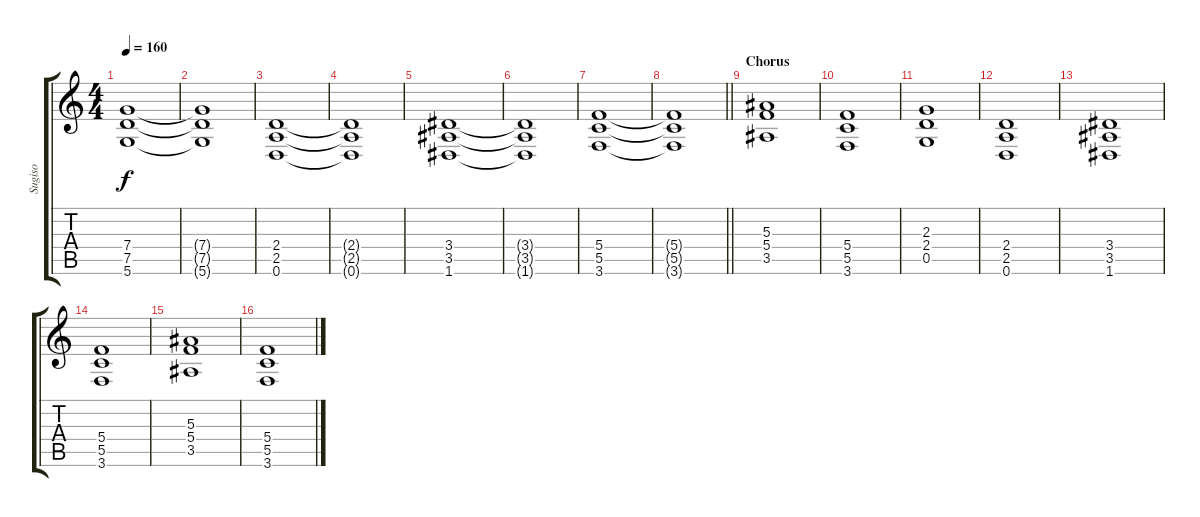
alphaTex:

\track ("Sugiso" "Sugiso") {instrument distortionguitar}
\staff {score tabs}
\tuning (D4 A3 F3 C3 G2 D2) {hide}
\ts (4 4)
\tempo 160
\clef g2
\ks c
(7.4 7.5 5.6).1{dy f} |
(7.4{t} 7.5{t} 5.6{t}).1 |
(2.4 2.5 0.6).1 |
(2.4{t} 2.5{t} 0.6{t}).1 |
(3.4 3.5 1.6).1 |
(3.4{t} 3.5{t} 1.6{t}).1 |
(5.4 5.5 3.6).1{volume 13} |
\barLineRight lightlight
(5.4{t} 5.5{t} 3.6{t}).1 |
\section ("" "Chorus")
(5.3 5.4 3.5).1 |
(5.4 5.5 3.6).1 |
(2.3 2.4 0.5).1 |
(2.4 2.5 0.6).1 |
(3.4 3.5 1.6).1 |
(5.4 5.5 3.6).1 |
(5.3 5.4 3.5).1 |
(5.4 5.5 3.6).1
